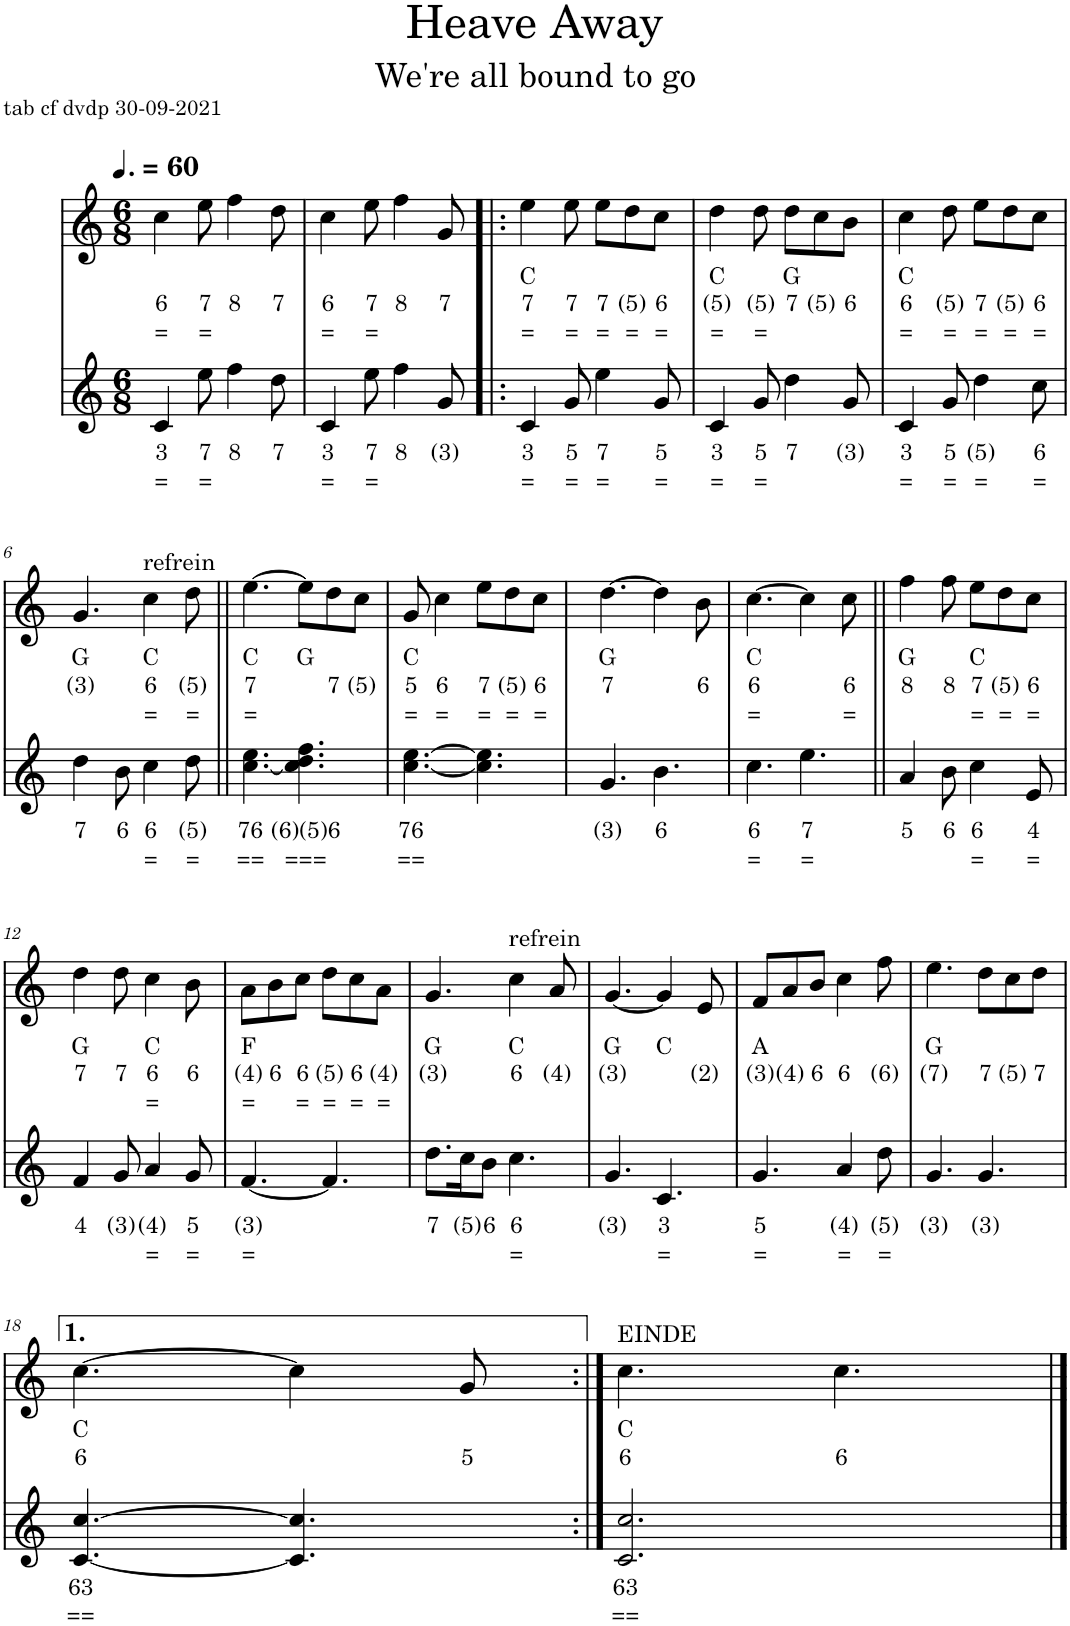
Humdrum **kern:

**kern	**text	**text	**kern	**kern	**text	**text	**text
*part3	*part3	*part3	*part2	*part1	*part1	*part1	*part1
*staff3	*staff3	*staff3	*staff2	*staff1	*staff1	*staff1	*staff1
*I"Viool	*	*	*I"Viool	*I"Piano	*	*	*
*	*	*	*stria5	*	*	*	*
*clefG2	*	*	*clefG2	*clefG2	*	*	*
*k[]	*	*	*k[]	*k[]	*	*	*
*M6/8	*	*	*M6/8	*M6/8	*	*	*
*MM90	*	*	*MM90	*MM90	*	*	*
=1	=1	=1	=1	=1	=1	=1	=1
!	!LO:LY:b	!LO:LY:b	!	!	!	!LO:LY:b	!LO:LY:b
4c/	3	=	2.r	4cc\	.	6	=
!	!LO:LY:b	!LO:LY:b	!	!	!	!LO:LY:b	!LO:LY:b
8ee\	7	=	.	8ee\	.	7	=
!	!LO:LY:b	!	!	!	!	!LO:LY:b	!
4ff\	8	.	.	4ff\	.	8	.
!	!LO:LY:b	!	!	!	!	!LO:LY:b	!
8dd\	7	.	.	8dd\	.	7	.
=2	=2	=2	=2	=2	=2	=2	=2
!	!LO:LY:b	!LO:LY:b	!	!	!	!LO:LY:b	!LO:LY:b
4c/	3	=	2.r	4cc\	.	6	=
!	!LO:LY:b	!LO:LY:b	!	!	!	!LO:LY:b	!LO:LY:b
8ee\	7	=	.	8ee\	.	7	=
!	!LO:LY:b	!	!	!	!	!LO:LY:b	!
4ff\	8	.	.	4ff\	.	8	.
!	!LO:LY:b	!	!	!	!	!LO:LY:b	!
8g/	(3)	.	.	8g/	.	7	.
=3!|:	=3!|:	=3!|:	=3!|:	=3!|:	=3!|:	=3!|:	=3!|:
!	!LO:LY:b	!LO:LY:b	!	!	!LO:LY:b	!LO:LY:b	!LO:LY:b
4c/	3	=	4.c/	4ee\	C	7	=
!	!LO:LY:b	!LO:LY:b	!	!	!	!LO:LY:b	!LO:LY:b
8g/	5	=	.	8ee\	.	7	=
!	!LO:LY:b	!LO:LY:b	!	!	!	!LO:LY:b	!LO:LY:b
4ee\	7	=	4.c/	8ee\L	.	7	=
!	!	!	!	!	!	!LO:LY:b	!LO:LY:b
.	.	.	.	8dd\	.	(5)	=
!	!LO:LY:b	!LO:LY:b	!	!	!	!LO:LY:b	!LO:LY:b
8g/	5	=	.	8cc\J	.	6	=
=4	=4	=4	=4	=4	=4	=4	=4
!	!LO:LY:b	!LO:LY:b	!	!	!LO:LY:b	!LO:LY:b	!LO:LY:b
4c/	3	=	4.c/	4dd\	C	(5)	=
!	!LO:LY:b	!LO:LY:b	!	!	!	!LO:LY:b	!LO:LY:b
8g/	5	=	.	8dd\	.	(5)	=
!	!LO:LY:b	!	!	!	!LO:LY:b	!LO:LY:b	!
4dd\	7	.	4.g/	8dd\L	G	7	.
!	!	!	!	!	!	!LO:LY:b	!
.	.	.	.	8cc\	.	(5)	.
!	!LO:LY:b	!	!	!	!	!LO:LY:b	!
8g/	(3)	.	.	8b\J	.	6	.
=5	=5	=5	=5	=5	=5	=5	=5
!	!LO:LY:b	!LO:LY:b	!	!	!LO:LY:b	!LO:LY:b	!LO:LY:b
4c/	3	=	4.c/	4cc\	C	6	=
!	!LO:LY:b	!LO:LY:b	!	!	!	!LO:LY:b	!LO:LY:b
8g/	5	=	.	8dd\	.	(5)	=
!	!LO:LY:b	!LO:LY:b	!	!	!	!LO:LY:b	!LO:LY:b
4dd\	(5)	=	4.c/	8ee\L	.	7	=
!	!	!	!	!	!	!LO:LY:b	!LO:LY:b
.	.	.	.	8dd\	.	(5)	=
!	!LO:LY:b	!LO:LY:b	!	!	!	!LO:LY:b	!LO:LY:b
8cc\	6	=	.	8cc\J	.	6	=
!!LO:LB:g=z
=6	=6	=6	=6	=6	=6	=6	=6
!	!LO:LY:b	!	!	!	!LO:LY:b	!LO:LY:b	!
4dd\	7	.	4.g/	4.g/	G	(3)	.
!	!LO:LY:b	!	!	!	!	!	!
8b\	6	.	.	.	.	.	.
!	!	!	!	!LO:TX:a:t=refrein	!	!	!
!	!LO:LY:b	!LO:LY:b	!	!	!LO:LY:b	!LO:LY:b	!LO:LY:b
4cc\	6	=	4.c/	4cc\	C	6	=
!	!LO:LY:b	!LO:LY:b	!	!	!	!LO:LY:b	!LO:LY:b
8dd\	(5)	=	.	8dd\	.	(5)	=
=7||	=7||	=7||	=7||	=7||	=7||	=7||	=7||
!	!LO:LY:b	!LO:LY:b	!	!	!LO:LY:b	!LO:LY:b	!LO:LY:b
[4.cc\ 4.ee\	76	==	4.c/	[4.ee\	C	7	=
!	!LO:LY:b	!LO:LY:b	!	!	!LO:LY:b	!	!
4.cc\] 4.dd\ 4.ff\	(6)(5)6	===	4.g/	8ee\L]	G	.	.
!	!	!	!	!	!	!LO:LY:b	!
.	.	.	.	8dd\	.	7	.
!	!	!	!	!	!	!LO:LY:b	!
.	.	.	.	8cc\J	.	(5)	.
=8	=8	=8	=8	=8	=8	=8	=8
!	!LO:LY:b	!LO:LY:b	!	!	!LO:LY:b	!LO:LY:b	!LO:LY:b
[4.cc\ [4.ee\	76	==	4.c/	8g/	C	5	=
!	!	!	!	!	!	!LO:LY:b	!LO:LY:b
.	.	.	.	4cc\	.	6	=
!	!	!	!	!	!	!LO:LY:b	!LO:LY:b
4.cc\] 4.ee\]	.	.	4.c/	8ee\L	.	7	=
!	!	!	!	!	!	!LO:LY:b	!LO:LY:b
.	.	.	.	8dd\	.	(5)	=
!	!	!	!	!	!	!LO:LY:b	!LO:LY:b
.	.	.	.	8cc\J	.	6	=
=9	=9	=9	=9	=9	=9	=9	=9
!	!LO:LY:b	!	!	!	!LO:LY:b	!LO:LY:b	!
4.g/	(3)	.	4.g/	[4.dd\	G	7	.
!	!LO:LY:b	!	!	!	!	!	!
4.b\	6	.	4.g/	4dd\]	.	.	.
!	!	!	!	!	!	!LO:LY:b	!
.	.	.	.	8b\	.	6	.
=10	=10	=10	=10	=10	=10	=10	=10
!	!LO:LY:b	!LO:LY:b	!	!	!LO:LY:b	!LO:LY:b	!LO:LY:b
4.cc\	6	=	4.c/	[4.cc\	C	6	=
!	!LO:LY:b	!LO:LY:b	!	!	!	!	!
4.ee\	7	=	4.c/	4cc\]	.	.	.
!	!	!	!	!	!	!LO:LY:b	!LO:LY:b
.	.	.	.	8cc\	.	6	=
=11||	=11||	=11||	=11||	=11||	=11||	=11||	=11||
!	!LO:LY:b	!	!	!	!LO:LY:b	!LO:LY:b	!
4a/	5	.	4.g/	4ff\	G	8	.
!	!LO:LY:b	!	!	!	!	!LO:LY:b	!
8b\	6	.	.	8ff\	.	8	.
!	!LO:LY:b	!LO:LY:b	!	!	!LO:LY:b	!LO:LY:b	!LO:LY:b
4cc\	6	=	4.c/	8ee\L	C	7	=
!	!	!	!	!	!	!LO:LY:b	!LO:LY:b
.	.	.	.	8dd\	.	(5)	=
!	!LO:LY:b	!LO:LY:b	!	!	!	!LO:LY:b	!LO:LY:b
8e/	4	=	.	8cc\J	.	6	=
!!LO:LB:g=z
=12	=12	=12	=12	=12	=12	=12	=12
!	!LO:LY:b	!	!	!	!LO:LY:b	!LO:LY:b	!
4f/	4	.	4.g/	4dd\	G	7	.
!	!LO:LY:b	!	!	!	!	!LO:LY:b	!
8g/	(3)	.	.	8dd\	.	7	.
!	!LO:LY:b	!LO:LY:b	!	!	!LO:LY:b	!LO:LY:b	!LO:LY:b
4a/	(4)	=	4.c/	4cc\	C	6	=
!	!LO:LY:b	!LO:LY:b	!	!	!	!LO:LY:b	!
8g/	5	=	.	8b\	.	6	.
=13	=13	=13	=13	=13	=13	=13	=13
!	!LO:LY:b	!LO:LY:b	!	!	!LO:LY:b	!LO:LY:b	!LO:LY:b
[4.f/	(3)	=	4.f/	8a\L	F	(4)	=
!	!	!	!	!	!	!LO:LY:b	!
.	.	.	.	8b\	.	6	.
!	!	!	!	!	!	!LO:LY:b	!LO:LY:b
.	.	.	.	8cc\J	.	6	=
!	!	!	!	!	!	!LO:LY:b	!LO:LY:b
4.f/]	.	.	4.f/	8dd\L	.	(5)	=
!	!	!	!	!	!	!LO:LY:b	!LO:LY:b
.	.	.	.	8cc\	.	6	=
!	!	!	!	!	!	!LO:LY:b	!LO:LY:b
.	.	.	.	8a\J	.	(4)	=
=14	=14	=14	=14	=14	=14	=14	=14
!	!LO:LY:b	!	!	!	!LO:LY:b	!LO:LY:b	!
8.dd\L	7	.	4.g/	4.g/	G	(3)	.
!	!LO:LY:b	!	!	!	!	!	!
16cc\K	(5)	.	.	.	.	.	.
!	!LO:LY:b	!	!	!	!	!	!
8b\J	6	.	.	.	.	.	.
!	!	!	!	!LO:TX:a:t=refrein	!	!	!
!	!LO:LY:b	!LO:LY:b	!	!	!LO:LY:b	!LO:LY:b	!
4.cc\	6	=	4.c/	4cc\	C	6	.
!	!	!	!	!	!	!LO:LY:b	!
.	.	.	.	8a/	.	(4)	.
=15	=15	=15	=15	=15	=15	=15	=15
!	!LO:LY:b	!	!	!	!LO:LY:b	!LO:LY:b	!
4.g/	(3)	.	4.g/	[4.g/	G	(3)	.
!	!LO:LY:b	!LO:LY:b	!	!	!LO:LY:b	!	!
4.c/	3	=	4.c/	4g/]	C	.	.
!	!	!	!	!	!	!LO:LY:b	!
.	.	.	.	8e/	.	(2)	.
=16	=16	=16	=16	=16	=16	=16	=16
!	!LO:LY:b	!LO:LY:b	!	!	!LO:LY:b	!LO:LY:b	!
4.g/	5	=	4.a/	8f/L	A	(3)	.
!	!	!	!	!	!	!LO:LY:b	!
.	.	.	.	8a/	.	(4)	.
!	!	!	!	!	!	!LO:LY:b	!
.	.	.	.	8b/J	.	6	.
!	!LO:LY:b	!LO:LY:b	!	!	!	!LO:LY:b	!
4a/	(4)	=	4.a/	4cc\	.	6	.
!	!LO:LY:b	!LO:LY:b	!	!	!	!LO:LY:b	!
8dd\	(5)	=	.	8ff\	.	(6)	.
=17	=17	=17	=17	=17	=17	=17	=17
!	!LO:LY:b	!	!	!	!LO:LY:b	!LO:LY:b	!
4.g/	(3)	.	4.g/	4.ee\	G	(7)	.
!	!LO:LY:b	!	!	!	!	!LO:LY:b	!
4.g/	(3)	.	4.g/	8dd\L	.	7	.
!	!	!	!	!	!	!LO:LY:b	!
.	.	.	.	8cc\	.	(5)	.
!	!	!	!	!	!	!LO:LY:b	!
.	.	.	.	8dd\J	.	7	.
!!LO:LB:g=z
=18	=18	=18	=18	=18	=18	=18	=18
!	!LO:LY:b	!LO:LY:b	!	!	!LO:LY:b	!LO:LY:b	!
[4.c/ [4.cc/	63	==	4.c/	[4.cc\	C	6	.
4.c/] 4.cc/]	.	.	4.c/	4cc\]	.	.	.
!	!	!	!	!	!	!LO:LY:b	!
.	.	.	.	8g/	.	5	.
=19:|!	=19:|!	=19:|!	=19:|!	=19:|!	=19:|!	=19:|!	=19:|!
!	!	!	!	!LO:TX:a:t=EINDE	!	!	!
!	!LO:LY:b	!LO:LY:b	!	!	!LO:LY:b	!LO:LY:b	!
2.c/ 2.cc/	63	==	4.c/	4.cc\	C	6	.
!	!	!	!	!	!	!LO:LY:b	!
.	.	.	4.c/	4.cc\	.	6	.
==	==	==	==	==	==	==	==
*-	*-	*-	*-	*-	*-	*-	*-
